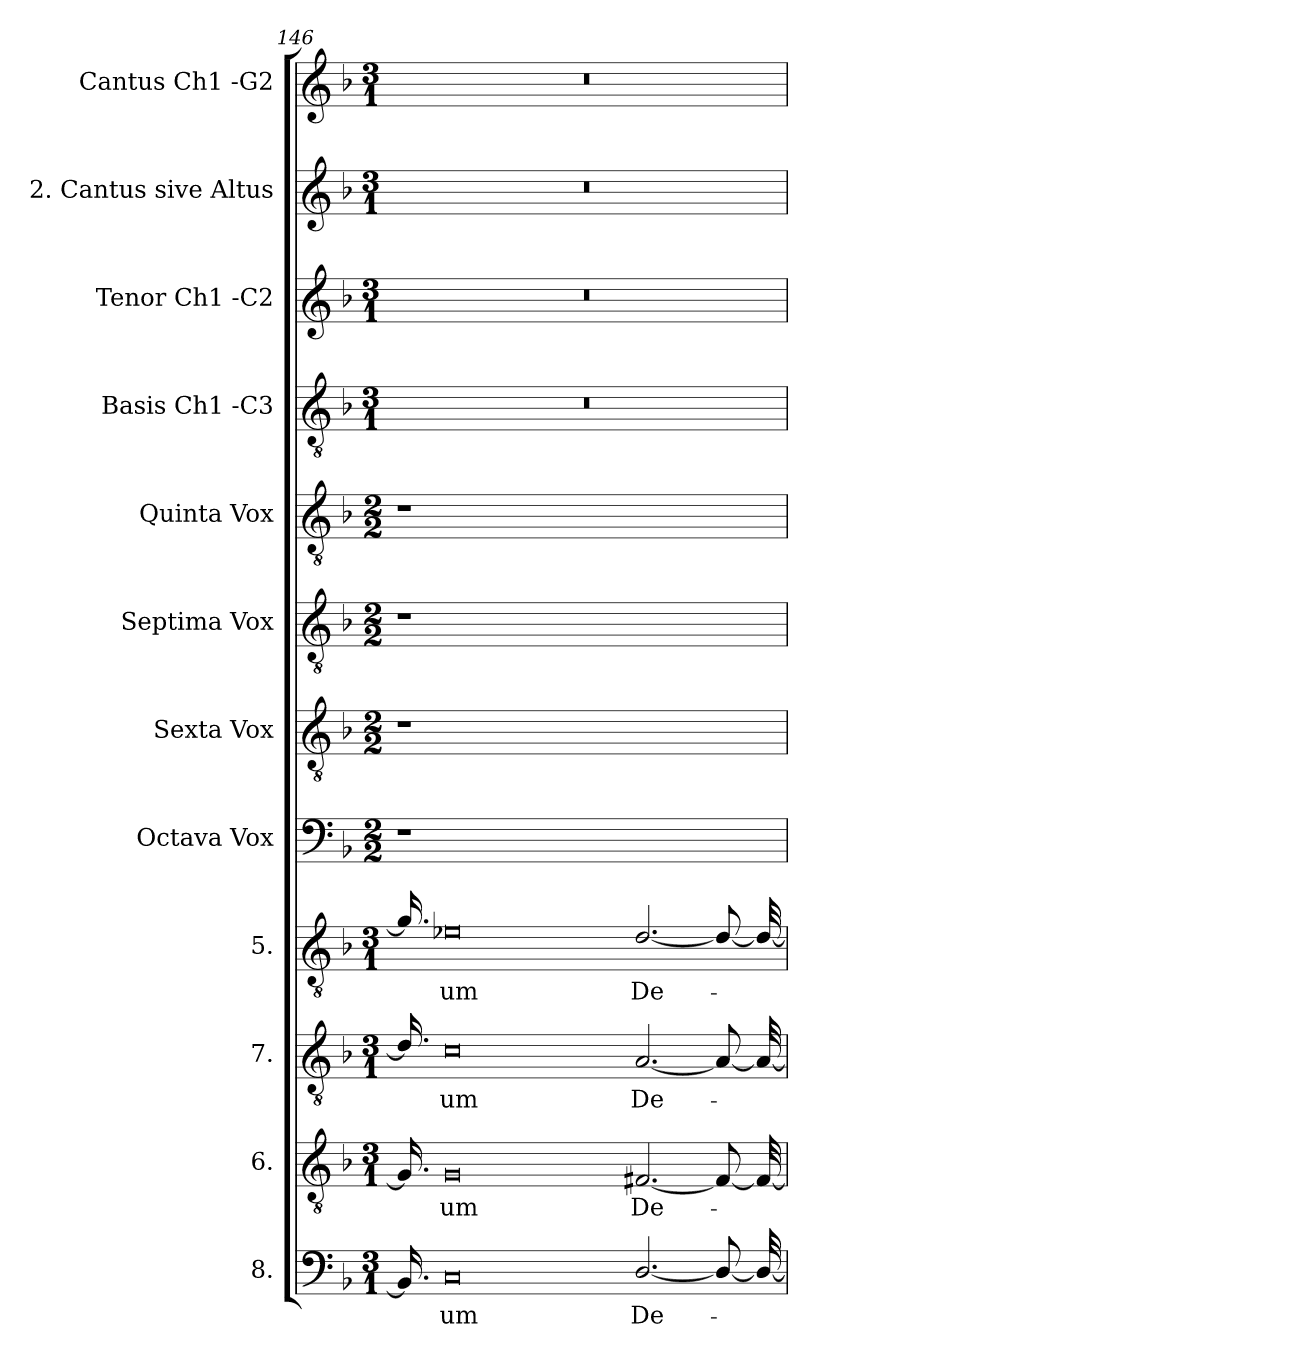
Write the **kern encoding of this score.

**kern	**text	**kern	**text	**kern	**text	**kern	**text	**kern	**kern	**kern	**kern	**kern	**kern	**kern	**kern
*part12	*part12	*part11	*part11	*part10	*part10	*part9	*part9	*part8	*part7	*part6	*part5	*part4	*part3	*part2	*part1
*staff12	*staff12	*staff11	*staff11	*staff10	*staff10	*staff9	*staff9	*staff8	*staff7	*staff6	*staff5	*staff4	*staff3	*staff2	*staff1
*I"8.	*	*I"6.	*	*I"7.	*	*I"5.	*	*I"Octava  Vox	*I"Sexta  Vox	*I"Septima  Vox	*I"Quinta  Vox	*I"Basis  Ch1 -C3	*I"Tenor  Ch1 -C2	*I"2. Cantus sive  Altus	*I"Cantus  Ch1 -G2
*	*	*	*	*	*	*	*	*	*	*	*	*I'B	*I'T	*I'A	*I'C
*clefF4	*	*clefGv2	*	*clefGv2	*	*clefGv2	*	*clefF4	*clefGv2	*clefGv2	*clefGv2	*clefGv2	*clefG2	*clefG2	*clefG2
*k[b-]	*	*k[b-]	*	*k[b-]	*	*k[b-]	*	*k[b-]	*k[b-]	*k[b-]	*k[b-]	*k[b-]	*k[b-]	*k[b-]	*k[b-]
*F:	*	*F:	*	*F:	*	*F:	*	*F:	*F:	*F:	*F:	*F:	*F:	*F:	*F:
*M3/1	*	*M3/1	*	*M3/1	*	*M3/1	*	*M2/2	*M2/2	*M2/2	*M2/2	*M3/1	*M3/1	*M3/1	*M3/1
=146	=146	=146	=146	=146	=146	=146	=146	=146	=146	=146	=146	=146	=146	=146	=146
16.BB/]	.	16.G/]	.	16.d/]	.	16.g/]	.	1r	1r	1r	1r	0.r	0.r	0.r	0.r
!	!LO:LY:b:cj	!	!LO:LY:b:cj	!	!LO:LY:b:cj	!	!LO:LY:b:cj	!	!	!	!	!	!	!	!
0C	-um	0G	-um	0c	-um	0e-X	-um	.	.	.	.	.	.	.	.
.	.	.	.	.	.	.	.	0ryy	0ryy	0ryy	0ryy	.	.	.	.
!	!LO:LY:b:cj	!	!LO:LY:b:cj	!	!LO:LY:b:cj	!	!LO:LY:b:cj	!	!	!	!	!	!	!	!
[<2.D/	De-	[<2.F#X/	De-	[<2.A/	De-	[<2.d/	De-	.	.	.	.	.	.	.	.
8D/_<	.	8F#/_<	.	8A/_<	.	8d/_<	.	.	.	.	.	.	.	.	.
32D/_<	.	32F#/_<	.	32A/_<	.	32d/_<	.	.	.	.	.	.	.	.	.
=	=	=	=	=	=	=	=	=	=	=	=	=	=	=	=
*-	*-	*-	*-	*-	*-	*-	*-	*-	*-	*-	*-	*-	*-	*-	*-
